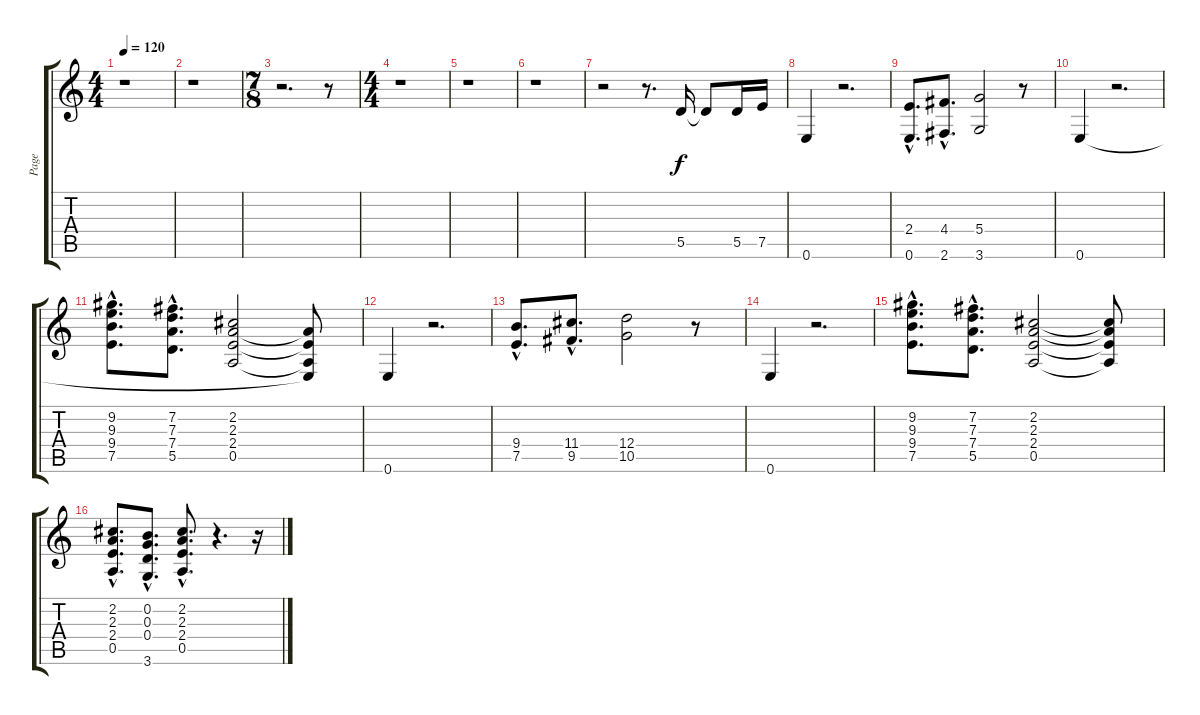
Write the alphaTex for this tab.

\track ("Page" "Page") {instrument overdrivenguitar}
\staff {score tabs}
\tuning (E4 B3 G3 D3 A2 E2) {hide}
\ts (4 4)
\tempo 120
\clef g2
\ks c
r.1{dy f instrument overdrivenguitar} |
r.1 |
\ts (7 8)
r.2{d} r.8 |
\ts (4 4)
r.1 |
r.1 |
r.1 |
r.2 r.8{d} 5.5.16 5.5{t}.8 5.5.16 7.5.16 |
0.6.4 r.2{d} |
(2.4{hac} 0.6{hac}).8{d} (4.4{hac} 2.6{hac}).8{d} (5.4 3.6).2 r.8 |
0.6.4 r.2{d} |
(9.2{hac} 9.3{hac} 9.4{hac} 7.5{hac}).8{d} (7.2{hac} 7.3{hac} 7.4{hac} 5.5{hac}).8{d} (2.2 2.3 2.4 0.5).2 (2.3{t} 2.4{t} 0.5{t} 0.6{t}).8 |
0.6.4 r.2{d} |
(9.4{hac} 7.5{hac}).8{d} (11.4{hac} 9.5{hac}).8{d} (12.4 10.5).2 r.8 |
0.6.4 r.2{d} |
(9.2{hac} 9.3{hac} 9.4{hac} 7.5{hac}).8{d} (7.2{hac} 7.3{hac} 7.4{hac} 5.5{hac}).8{d} (2.2 2.3 2.4 0.5).2 (2.2{t} 2.3{t} 2.4{t} 0.5{t}).8 |
(2.2{hac} 2.3{hac} 2.4{hac} 0.5{hac}).8{d} (0.2{hac} 0.3{hac} 0.4{hac} 3.6{hac}).8{d} (2.2{hac} 2.3{hac} 2.4{hac} 0.5{hac}).8{d} r.4{d} r.16
